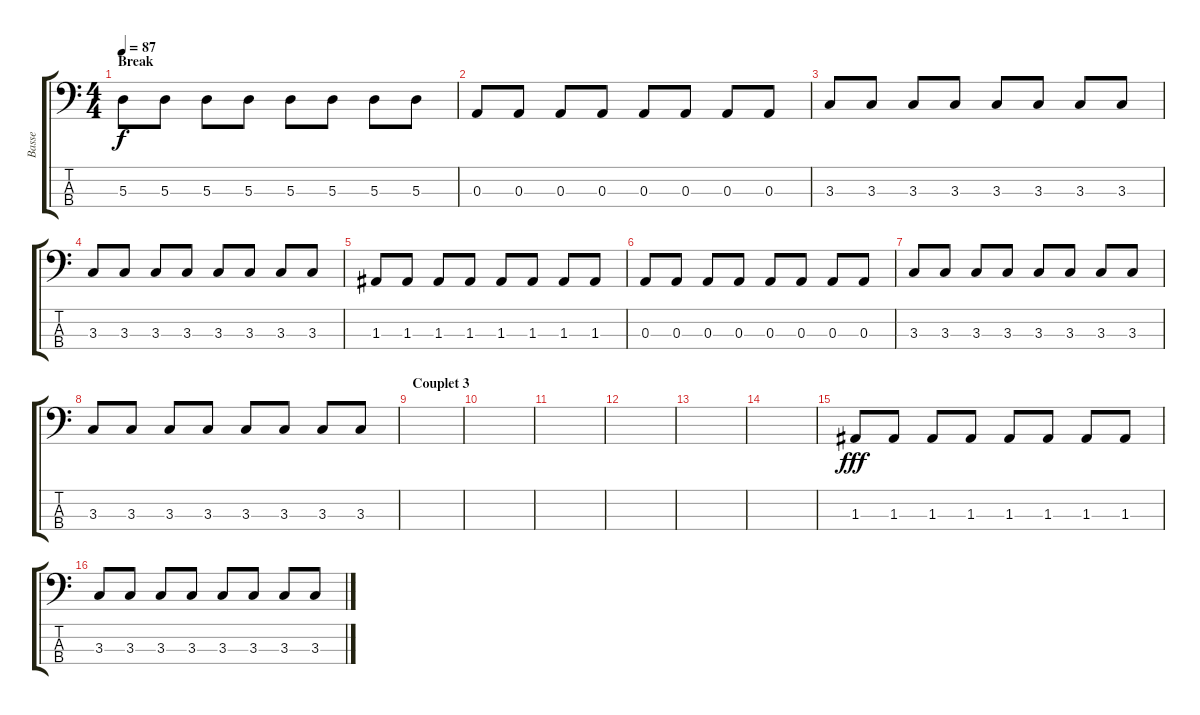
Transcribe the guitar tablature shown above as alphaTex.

\track ("Basse" "Basse") {instrument electricbassfinger}
\staff {score tabs}
\tuning (G2 D2 A1 E1) {hide}
\ts (4 4)
\section ("" "Break")
\tempo 87
\clef f4
\ks c
5.3.8{dy f} 5.3.8 5.3.8 5.3.8 5.3.8 5.3.8 5.3.8 5.3.8 |
0.3.8 0.3.8 0.3.8 0.3.8 0.3.8 0.3.8 0.3.8 0.3.8 |
3.3.8 3.3.8 3.3.8 3.3.8 3.3.8 3.3.8 3.3.8 3.3.8 |
3.3.8 3.3.8 3.3.8 3.3.8 3.3.8 3.3.8 3.3.8 3.3.8 |
1.3.8 1.3.8 1.3.8 1.3.8 1.3.8 1.3.8 1.3.8 1.3.8 |
0.3.8 0.3.8 0.3.8 0.3.8 0.3.8 0.3.8 0.3.8 0.3.8 |
3.3.8 3.3.8 3.3.8 3.3.8 3.3.8 3.3.8 3.3.8 3.3.8 |
3.3.8 3.3.8 3.3.8 3.3.8 3.3.8 3.3.8 3.3.8 3.3.8 |
\section ("" "Couplet 3")
|
|
|
|
|
|
1.3.8{dy fff} 1.3.8 1.3.8 1.3.8 1.3.8 1.3.8 1.3.8 1.3.8 |
3.3.8 3.3.8 3.3.8 3.3.8 3.3.8 3.3.8 3.3.8 3.3.8
